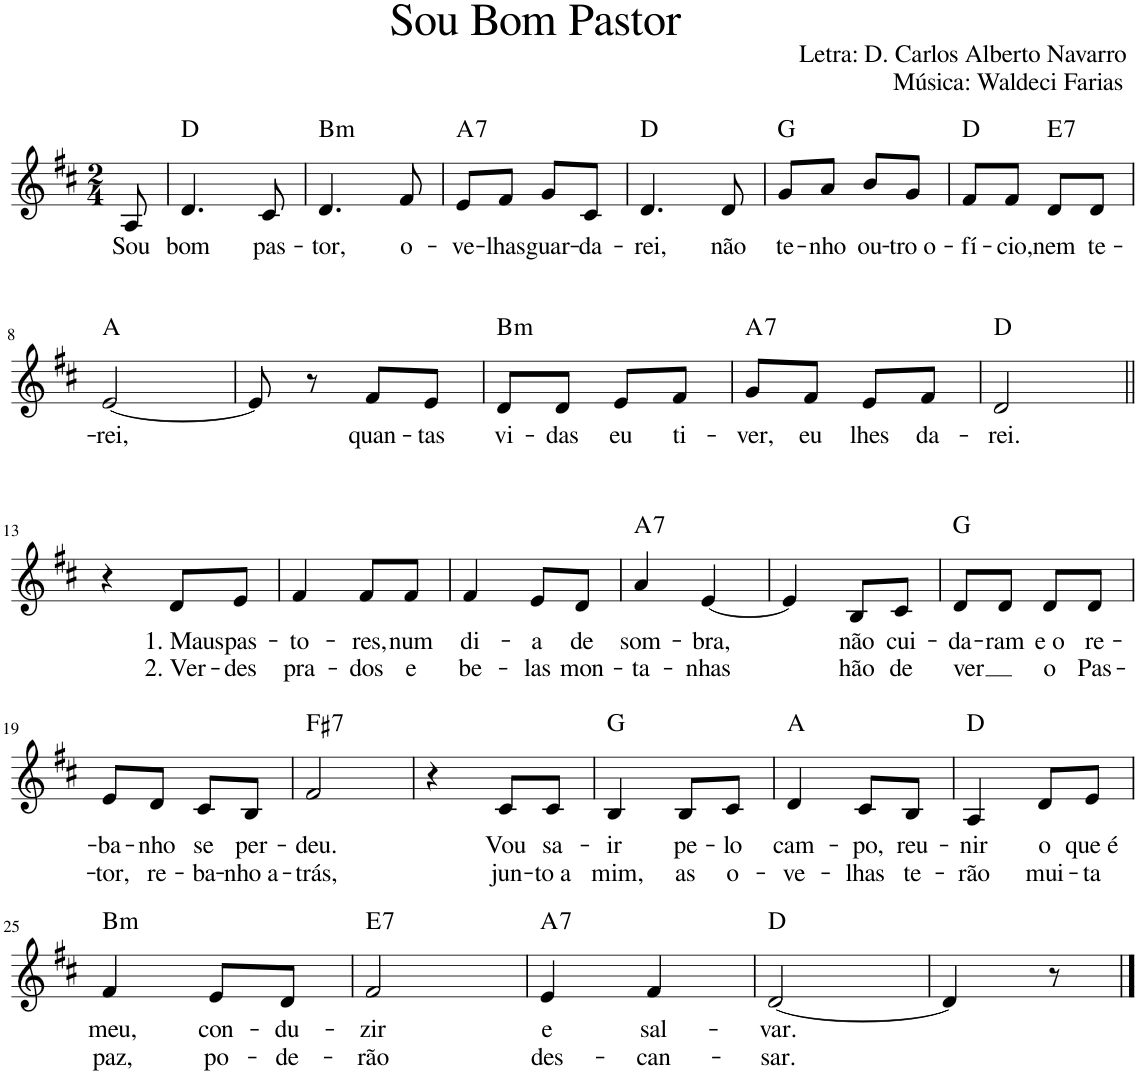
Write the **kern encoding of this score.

**kern	**text	**text	**harte
*part1	*part1	*part1	*part1
*staff1	*staff1	*staff1	*
*I"Voz	*	*	*
*I'Vo.	*	*	*
!!LO:PB:g=z
*clefG2	*	*	*
*k[f#c#]	*	*	*
*M2/4	*	*	*
=1	=1	=1	=1
!LO:TX:a:t=Sou Bom Pastor	!	!	!
!LO:TX:a:t=Letra&colon; D. Carlos Alberto Navarro	!	!	!
!LO:TX:a:t=Música&colon; Waldeci Farias	!	!	!
!	!LO:LY:b	!	!
8A/	Sou	.	.
=2	=2	=2	=2
!	!LO:LY:b	!	!
4.d/	bom	.	D:maj
!	!LO:LY:b	!	!
8c#/	pas-	.	.
=3	=3	=3	=3
!	!LO:LY:b	!	!LO:H:kt=m
4.d/	-tor,	.	B:min
!	!LO:LY:b	!	!
8f#/	o-	.	.
=4	=4	=4	=4
!	!LO:LY:b	!	!LO:H:kt=7
8e/L	-ve-	.	A:7
!	!LO:LY:b	!	!
8f#/J	-lhas	.	.
!	!LO:LY:b	!	!
8g/L	guar-	.	.
!	!LO:LY:b	!	!
8c#/J	-da-	.	.
=5	=5	=5	=5
!	!LO:LY:b	!	!
4.d/	-rei,	.	D:maj
!	!LO:LY:b	!	!
8d/	não	.	.
=6	=6	=6	=6
!	!LO:LY:b	!	!
8g/L	te-	.	G:maj
!	!LO:LY:b	!	!
8a/J	-nho	.	.
!	!LO:LY:b	!	!
8b/L	ou-	.	.
!	!LO:LY:b	!	!
8g/J	-tro o-	.	.
=7	=7	=7	=7
!	!LO:LY:b	!	!
8f#/L	-fí-	.	D:maj
!	!LO:LY:b	!	!
8f#/J	-cio,	.	.
!	!LO:LY:b	!	!LO:H:kt=7
8d/L	nem	.	E:7
!	!LO:LY:b	!	!
8d/J	te-	.	.
!!LO:LB:g=z
=8	=8	=8	=8
!	!LO:LY:b	!	!
[2e/	-rei,	.	A:maj
=9	=9	=9	=9
8e/]	.	.	.
8r	.	.	.
!	!LO:LY:b	!	!
8f#/L	quan-	.	.
!	!LO:LY:b	!	!
8e/J	-tas	.	.
=10	=10	=10	=10
!	!LO:LY:b	!	!LO:H:kt=m
8d/L	vi-	.	B:min
!	!LO:LY:b	!	!
8d/J	-das	.	.
!	!LO:LY:b	!	!
8e/L	eu	.	.
!	!LO:LY:b	!	!
8f#/J	ti-	.	.
=11	=11	=11	=11
!	!LO:LY:b	!	!LO:H:kt=7
8g/L	-ver,	.	A:7
!	!LO:LY:b	!	!
8f#/J	eu	.	.
!	!LO:LY:b	!	!
8e/L	lhes	.	.
!	!LO:LY:b	!	!
8f#/J	da-	.	.
=12	=12	=12	=12
!	!LO:LY:b	!	!
2d/	-rei.	.	D:maj
!!LO:LB:g=z
=13||	=13||	=13||	=13||
4r	.	.	.
!	!LO:LY:b	!LO:LY:b	!
8d/L	1. Maus	2. Ver-	.
!	!LO:LY:b	!LO:LY:b	!
8e/J	pas-	-des	.
=14	=14	=14	=14
!	!LO:LY:b	!LO:LY:b	!
4f#/	-to-	pra-	.
!	!LO:LY:b	!LO:LY:b	!
8f#/L	-res,	-dos	.
!	!LO:LY:b	!LO:LY:b	!
8f#/J	num	e	.
=15	=15	=15	=15
!	!LO:LY:b	!LO:LY:b	!
4f#/	di-	be-	.
!	!LO:LY:b	!LO:LY:b	!
8e/L	-a	-las	.
!	!LO:LY:b	!LO:LY:b	!
8d/J	de	mon-	.
=16	=16	=16	=16
!	!LO:LY:b	!LO:LY:b	!LO:H:kt=7
4a/	som-	-ta-	A:7
!	!LO:LY:b	!LO:LY:b	!
[4e/	-bra,	-nhas	.
=17	=17	=17	=17
4e/]	.	.	.
!	!LO:LY:b	!LO:LY:b	!
8B/L	não	hão	.
!	!LO:LY:b	!LO:LY:b	!
8c#/J	cui-	de	.
=18	=18	=18	=18
!	!LO:LY:b	!LO:LY:b	!
8d/L	-da-	ver	G:maj
!	!LO:LY:b	!	!
8d/J	-ram	.	.
!	!LO:LY:b	!LO:LY:b	!
8d/L	e o	o	.
!	!LO:LY:b	!LO:LY:b	!
8d/J	re-	Pas-	.
!!LO:LB:g=z
=19	=19	=19	=19
!	!LO:LY:b	!LO:LY:b	!
8e/L	-ba-	-tor,	.
!	!LO:LY:b	!LO:LY:b	!
8d/J	-nho	re-	.
!	!LO:LY:b	!LO:LY:b	!
8c#/L	se	-ba-	.
!	!LO:LY:b	!LO:LY:b	!
8B/J	per-	-nho a-	.
=20	=20	=20	=20
!	!LO:LY:b	!LO:LY:b	!LO:H:kt=7
2f#/	-deu.	-trás,	F#:7
=21	=21	=21	=21
4r	.	.	.
!	!LO:LY:b	!LO:LY:b	!
8c#/L	Vou	jun-	.
!	!LO:LY:b	!LO:LY:b	!
8c#/J	sa-	-to a	.
=22	=22	=22	=22
!	!LO:LY:b	!LO:LY:b	!
4B/	-ir	mim,	G:maj
!	!LO:LY:b	!LO:LY:b	!
8B/L	pe-	as	.
!	!LO:LY:b	!LO:LY:b	!
8c#/J	-lo	o-	.
=23	=23	=23	=23
!	!LO:LY:b	!LO:LY:b	!
4d/	cam-	-ve-	A:maj
!	!LO:LY:b	!LO:LY:b	!
8c#/L	-po,	-lhas	.
!	!LO:LY:b	!LO:LY:b	!
8B/J	reu-	te-	.
=24	=24	=24	=24
!	!LO:LY:b	!LO:LY:b	!
4A/	-nir	-rão	D:maj
!	!LO:LY:b	!LO:LY:b	!
8d/L	o	mui-	.
!	!LO:LY:b	!LO:LY:b	!
8e/J	que é	-ta	.
!!LO:LB:g=z
=25	=25	=25	=25
!	!LO:LY:b	!LO:LY:b	!LO:H:kt=m
4f#/	meu,	paz,	B:min
!	!LO:LY:b	!LO:LY:b	!
8e/L	con-	po-	.
!	!LO:LY:b	!LO:LY:b	!
8d/J	-du-	-de-	.
=26	=26	=26	=26
!	!LO:LY:b	!LO:LY:b	!LO:H:kt=7
2f#/	-zir	-rão	E:7
=27	=27	=27	=27
!	!LO:LY:b	!LO:LY:b	!LO:H:kt=7
4e/	e	des-	A:7
!	!LO:LY:b	!LO:LY:b	!
4f#/	sal-	-can-	.
=28	=28	=28	=28
!	!LO:LY:b	!LO:LY:b	!
[2d/	-var.	-sar.	D:maj
=29	=29	=29	=29
4d/]	.	.	.
8r	.	.	.
==	==	==	==
*-	*-	*-	*-
